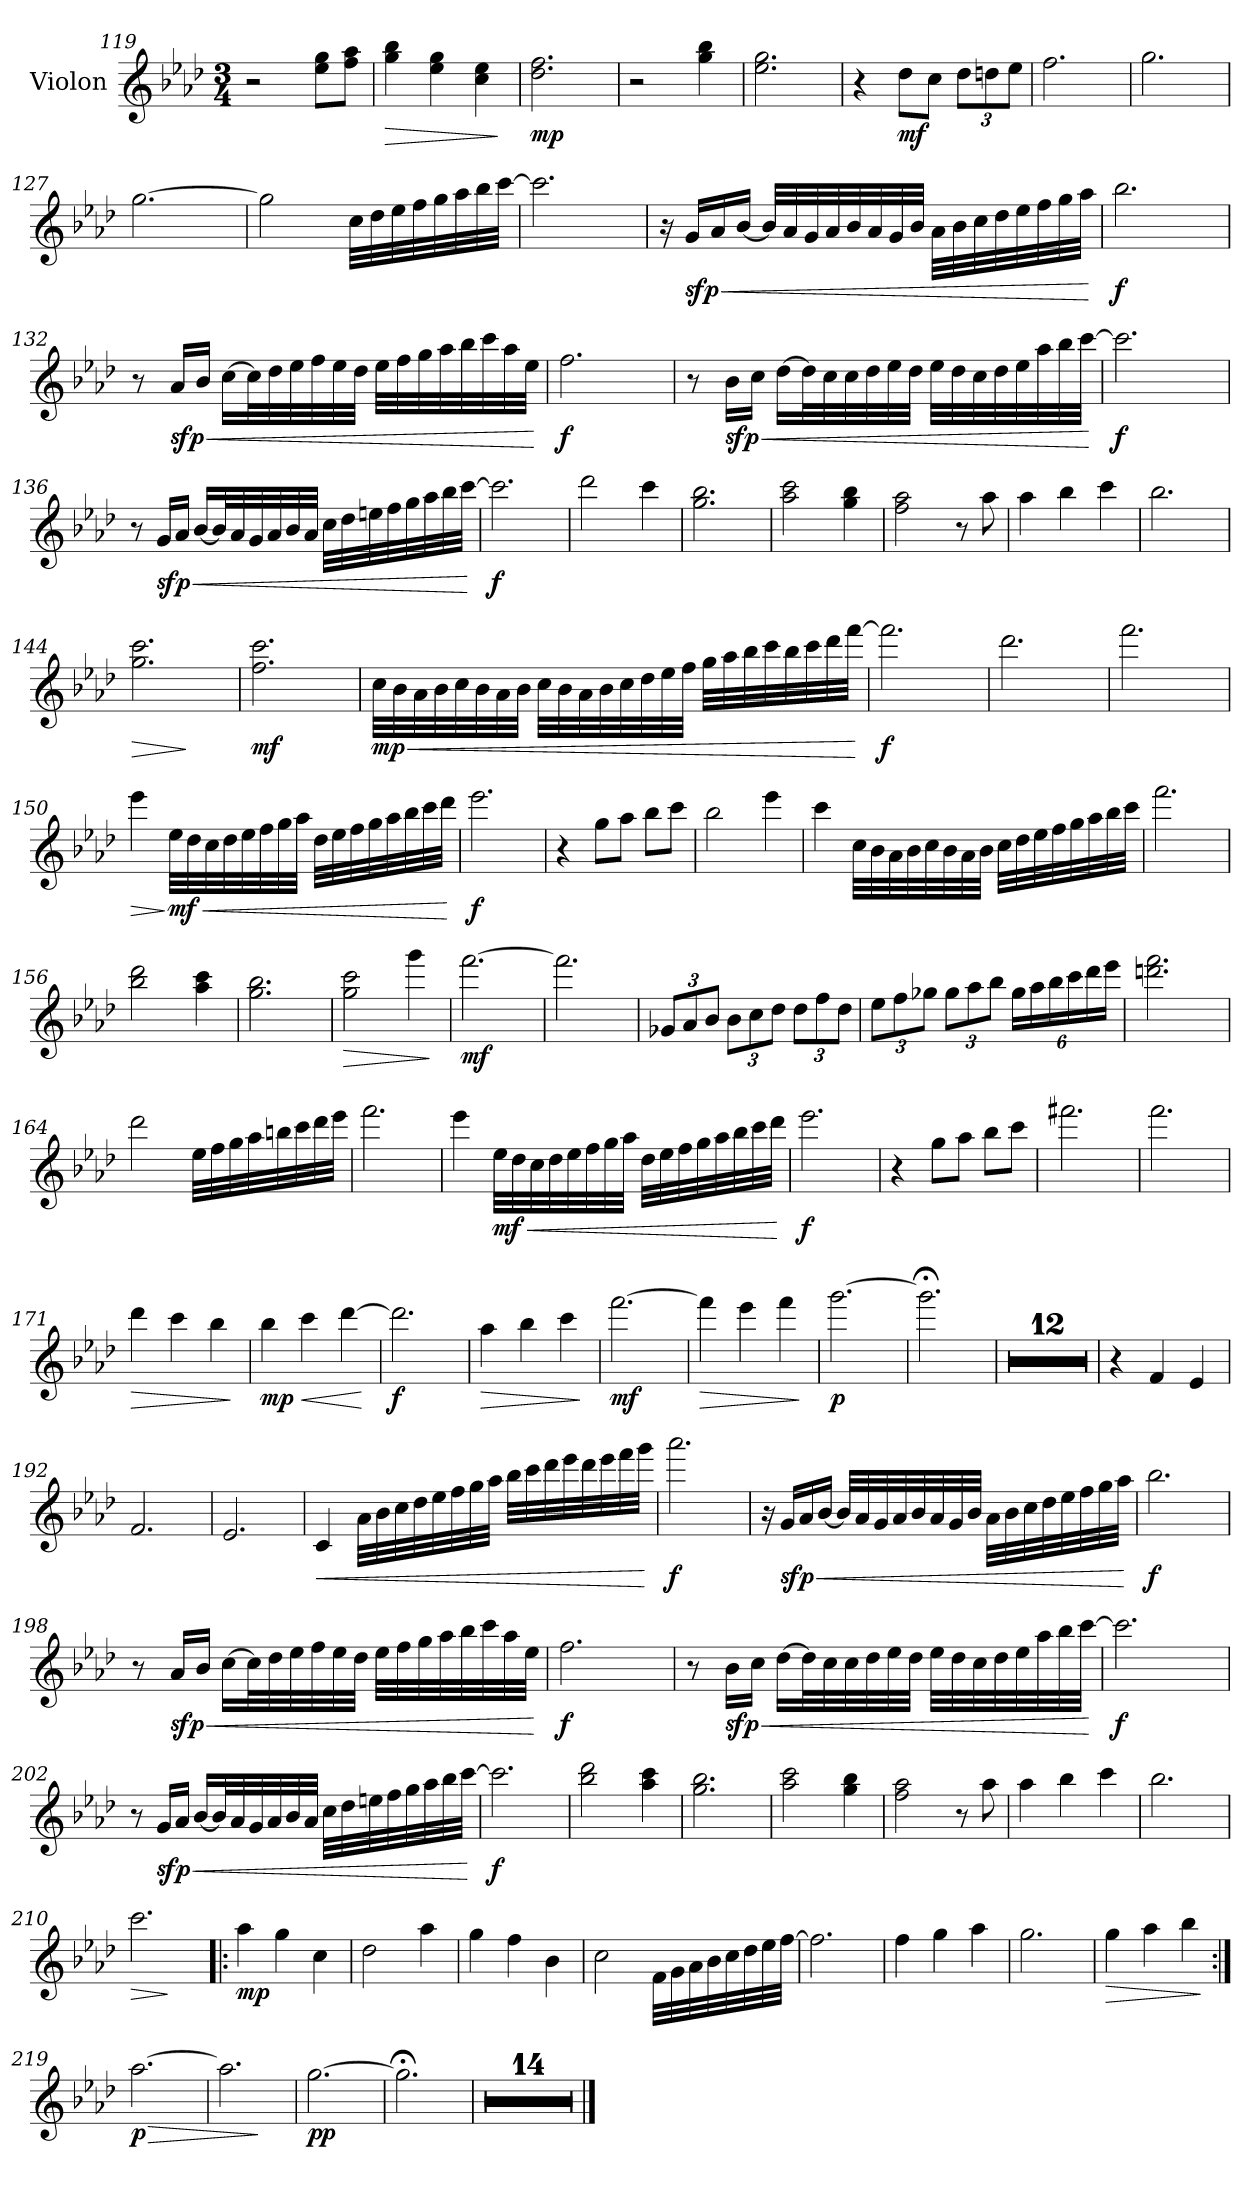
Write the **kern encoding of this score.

**kern	**dynam
*part1	*part1
*staff1	*staff1
*I"Violon	*
*I'Vln.	*
*clefG2	*
*k[b-e-a-d-]	*
*M3/4	*
=119	=119
2r	.
8ee-\ 8gg\L	.
8ff\ 8aa-\J	.
=120	=120
!	!LO:HP:b
4gg\ 4bb-\	>
4ee-\ 4gg\	.
4cc\ 4ee-\	.
.	]
=121	=121
!	!LO:DY:b
2.dd-\ 2.ff\	mp
=122	=122
2r	.
4gg\ 4bb-\	.
=123	=123
2.ee-\ 2.gg\	.
=124	=124
4r	.
!	!LO:DY:b
8dd-\L	mf
8cc\J	.
*Xbrackettup	*
12dd-\L	.
12ddn\	.
12ee-\J	.
!!LO:LB:g=z
=125	=125
2.ff\	.
=126	=126
2.gg\	.
=127	=127
[2.gg\	.
=128	=128
2gg\]	.
32cc\LLL	.
32dd-\	.
32ee-\	.
32ff\	.
32gg\	.
32aa-\	.
32bb-\	.
[32ccc\JJJ	.
=129	=129
2.ccc\]	.
=130	=130
16r	.
!	!LO:HP:b
!	!LO:DY:n=1:b
16g/LL	< sfp
16a-/	.
[16b-/JJ	.
32b-/LLL]	.
32a-/	.
32g/	.
32a-/	.
32b-/	.
32a-/	.
32g/	.
32b-/JJJ	.
32a-\LLL	.
32b-\	.
32cc\	.
32dd-\	.
32ee-\	.
32ff\	.
32gg\	.
32aa-\JJJ	.
.	[
=131	=131
!	!LO:DY:b
2.bb-\	f
!!LO:PB:g=z
=132	=132
8r	.
!	!LO:HP:b
!	!LO:DY:n=1:b
16a-/LL	< sfp
16b-/JJ	.
[16cc\LL	.
32cc\L]	.
32dd-\	.
32ee-\	.
32ff\	.
32ee-\	.
32dd-\JJJ	.
32ee-\LLL	.
32ff\	.
32gg\	.
32aa-\	.
32bb-\	.
32ccc\	.
32aa-\	.
32ee-\JJJ	.
.	[
=133	=133
!	!LO:DY:b
2.ff\	f
=134	=134
8r	.
!	!LO:HP:b
!	!LO:DY:n=1:b
16b-\LL	< sfp
16cc\JJ	.
[16dd-\LL	.
32dd-\L]	.
32cc\	.
32cc\	.
32dd-\	.
32ee-\	.
32dd-\JJJ	.
32ee-\LLL	.
32dd-\	.
32cc\	.
32dd-\	.
32ee-\	.
32aa-\	.
32bb-\	.
[32ccc\JJJ	.
.	[
=135	=135
!	!LO:DY:b
2.ccc\]	f
!!LO:LB:g=z
=136	=136
8r	.
!	!LO:HP:b
!	!LO:DY:n=1:b
16g/LL	< sfp
16a-/JJ	.
[16b-/LL	.
32b-/L]	.
32a-/	.
32g/	.
32a-/	.
32b-/	.
32a-/JJJ	.
32cc\LLL	.
32dd-\	.
32een\	.
32ff\	.
32gg\	.
32aa-\	.
32bb-\	.
[32ccc\JJJ	.
.	[
=137	=137
!	!LO:DY:b
2.ccc\]	f
=138	=138
2ddd-\	.
4ccc\	.
=139	=139
2.gg\ 2.bb-\	.
=140	=140
2aa-\ 2ccc\	.
4gg\ 4bb-\	.
=141	=141
2ff\ 2aa-\	.
8r	.
8aa-\	.
=142	=142
4aa-\	.
4bb-\	.
4ccc\	.
=143	=143
2.bb-\	.
!!LO:LB:g=z
=144	=144
!	!LO:HP:b
2.gg\ 2.ccc\	>
.	]
=145	=145
!	!LO:DY:b
2.ff\ 2.ccc\	mf
=146	=146
!	!LO:HP:b
!	!LO:DY:n=1:b
32cc\LLL	< mp
32b-\	.
32a-\	.
32b-\	.
32cc\	.
32b-\	.
32a-\	.
32b-\JJJ	.
32cc\LLL	.
32b-\	.
32a-\	.
32b-\	.
32cc\	.
32dd-\	.
32ee-\	.
32ff\JJJ	.
32gg\LLL	.
32aa-\	.
32bb-\	.
32ccc\	.
32bb-\	.
32ccc\	.
32ddd-\	.
[32fff\JJJ	.
.	[
=147	=147
!	!LO:DY:b
2.fff\]	f
=148	=148
2.ddd-\	.
=149	=149
2.fff\	.
!!LO:LB:g=z
=150	=150
!	!LO:HP:b
4eee-\	>
!	!LO:HP:n=1:b
!	!LO:DY:n=1:b
32ee-\LLL	] < mf
32dd-\	.
32cc\	.
32dd-\	.
32ee-\	.
32ff\	.
32gg\	.
32aa-\JJJ	.
32dd-\LLL	.
32ee-\	.
32ff\	.
32gg\	.
32aa-\	.
32bb-\	.
32ccc\	.
32ddd-\JJJ	.
.	[
=151	=151
!	!LO:DY:b
2.eee-\	f
=152	=152
4r	.
8gg\L	.
8aa-\J	.
8bb-\L	.
8ccc\J	.
=153	=153
2bb-\	.
4eee-\	.
!!LO:LB:g=z
=154	=154
4ccc\	.
32cc\LLL	.
32b-\	.
32a-\	.
32b-\	.
32cc\	.
32b-\	.
32a-\	.
32b-\JJJ	.
32cc\LLL	.
32dd-\	.
32ee-\	.
32ff\	.
32gg\	.
32aa-\	.
32bb-\	.
32ccc\JJJ	.
=155	=155
2.fff\	.
=156	=156
2bb-\ 2ddd-\	.
4aa-\ 4ccc\	.
=157	=157
2.gg\ 2.bb-\	.
=158	=158
!	!LO:HP:b
2gg\ 2ccc\	>
4ggg\	.
.	]
=159	=159
!	!LO:DY:b
[2.fff\	mf
=160	=160
2.fff\]	.
=161	=161
12g-X/L	.
12a-/	.
12b-/J	.
12b-\L	.
12cc\	.
12dd-\J	.
12dd-\L	.
12ff\	.
12dd-\J	.
!!LO:LB:g=z
=162	=162
12ee-\L	.
12ff\	.
12gg-X\J	.
12gg-\L	.
12aa-\	.
12bb-\J	.
24gg-\LL	.
24aa-\	.
24bb-\	.
24ccc\	.
24ddd-\	.
24eee-\JJ	.
=163	=163
2.dddn\ 2.fff\	.
=164	=164
2ddd-\	.
32ee-\LLL	.
32ff\	.
32gg\	.
32aa-\	.
32bbn\	.
32ccc\	.
32ddd-\	.
32eee-\JJJ	.
=165	=165
2.fff\	.
!!LO:LB:g=z
=166	=166
4eee-\	.
!	!LO:HP:b
!	!LO:DY:n=1:b
32ee-\LLL	< mf
32dd-\	.
32cc\	.
32dd-\	.
32ee-\	.
32ff\	.
32gg\	.
32aa-\JJJ	.
32dd-\LLL	.
32ee-\	.
32ff\	.
32gg\	.
32aa-\	.
32bb-\	.
32ccc\	.
32ddd-\JJJ	.
.	[
=167	=167
!	!LO:DY:b
2.eee-\	f
=168	=168
4r	.
8gg\L	.
8aa-\J	.
8bb-\L	.
8ccc\J	.
=169	=169
2.fff#X\	.
=170	=170
2.fff\	.
=171	=171
!	!LO:HP:b
4ddd-\	>
4ccc\	.
4bb-\	.
.	]
=172	=172
!	!LO:DY:b
4bb-\	mp
!	!LO:HP:b
4ccc\	<
[4ddd-\	.
.	[
!!LO:LB:g=z
=173	=173
!	!LO:DY:b
2.ddd-\]	f
=174	=174
!	!LO:HP:b
4aa-\	>
4bb-\	.
4ccc\	.
.	]
=175	=175
!	!LO:DY:b
[2.fff\	mf
=176	=176
!	!LO:HP:b
4fff\]	>
4eee-\	.
4fff\	.
.	]
=177	=177
!	!LO:DY:b
[2.ggg\	p
=178	=178
2.ggg;<\]	.
=179	=179
2.r	.
=180	=180
2.r	.
=181	=181
2.r	.
=182	=182
2.r	.
=183	=183
2.r	.
=184	=184
2.r	.
=185	=185
2.r	.
=186	=186
2.r	.
=187	=187
2.r	.
!!LO:LB:g=z
=188	=188
2.r	.
=189	=189
2.r	.
=190	=190
2.r	.
=191	=191
4r	.
4f/	.
4e-/	.
=192	=192
2.f/	.
=193	=193
2.e-/	.
=194	=194
!	!LO:HP:b
4c/	<
32a-\LLL	.
32b-\	.
32cc\	.
32dd-\	.
32ee-\	.
32ff\	.
32gg\	.
32aa-\JJJ	.
32bb-\LLL	.
32ccc\	.
32ddd-\	.
32eee-\	.
32ddd-\	.
32eee-\	.
32fff\	.
32ggg\JJJ	.
.	[
=195	=195
!	!LO:DY:b
2.aaa-\	f
!!LO:LB:g=z
=196	=196
16r	.
!	!LO:HP:b
!	!LO:DY:n=1:b
16g/LL	< sfp
16a-/	.
[16b-/JJ	.
32b-/LLL]	.
32a-/	.
32g/	.
32a-/	.
32b-/	.
32a-/	.
32g/	.
32b-/JJJ	.
32a-\LLL	.
32b-\	.
32cc\	.
32dd-\	.
32ee-\	.
32ff\	.
32gg\	.
32aa-\JJJ	.
.	[
=197	=197
!	!LO:DY:b
2.bb-\	f
=198	=198
8r	.
!	!LO:HP:b
!	!LO:DY:n=1:b
16a-/LL	< sfp
16b-/JJ	.
[16cc\LL	.
32cc\L]	.
32dd-\	.
32ee-\	.
32ff\	.
32ee-\	.
32dd-\JJJ	.
32ee-\LLL	.
32ff\	.
32gg\	.
32aa-\	.
32bb-\	.
32ccc\	.
32aa-\	.
32ee-\JJJ	.
.	[
=199	=199
!	!LO:DY:b
2.ff\	f
!!LO:LB:g=z
=200	=200
8r	.
!	!LO:HP:b
!	!LO:DY:n=1:b
16b-\LL	< sfp
16cc\JJ	.
[16dd-\LL	.
32dd-\L]	.
32cc\	.
32cc\	.
32dd-\	.
32ee-\	.
32dd-\JJJ	.
32ee-\LLL	.
32dd-\	.
32cc\	.
32dd-\	.
32ee-\	.
32aa-\	.
32bb-\	.
[32ccc\JJJ	.
.	[
=201	=201
!	!LO:DY:b
2.ccc\]	f
=202	=202
8r	.
!	!LO:HP:b
!	!LO:DY:n=1:b
16g/LL	< sfp
16a-/JJ	.
[16b-/LL	.
32b-/L]	.
32a-/	.
32g/	.
32a-/	.
32b-/	.
32a-/JJJ	.
32cc\LLL	.
32dd-\	.
32een\	.
32ff\	.
32gg\	.
32aa-\	.
32bb-\	.
[32ccc\JJJ	.
.	[
=203	=203
!	!LO:DY:b
2.ccc\]	f
=204	=204
2bb-\ 2ddd-\	.
4aa-\ 4ccc\	.
!!LO:PB:g=z
=205	=205
2.gg\ 2.bb-\	.
=206	=206
2aa-\ 2ccc\	.
4gg\ 4bb-\	.
=207	=207
2ff\ 2aa-\	.
8r	.
8aa-\	.
=208	=208
4aa-\	.
4bb-\	.
4ccc\	.
=209	=209
2.bb-\	.
=210	=210
!	!LO:HP:b
2.ccc\	>
.	]
=211!|:	=211!|:
!	!LO:DY:b
4aa-\	mp
4gg\	.
4cc\	.
=212	=212
2dd-\	.
4aa-\	.
=213	=213
4gg\	.
4ff\	.
4b-\	.
=214	=214
2cc\	.
32f\LLL	.
32g\	.
32a-\	.
32b-\	.
32cc\	.
32dd-\	.
32ee-\	.
[32ff\JJJ	.
!!LO:LB:g=z
=215	=215
2.ff\]	.
=216	=216
4ff\	.
4gg\	.
4aa-\	.
=217	=217
2.gg\	.
=218	=218
!	!LO:HP:b
4gg\	>
4aa-\	.
4bb-\	.
.	]
=219:|!	=219:|!
!	!LO:HP:b
!	!LO:DY:n=1:b
[2.aa-\	> p
=220	=220
2.aa-\]	.
.	]
=221	=221
!	!LO:DY:b
[2.gg\	pp
=222	=222
2.gg;<Z\]	.
=223	=223
2.r	.
=224	=224
2.r	.
=225	=225
2.r	.
=226	=226
2.r	.
=227	=227
2.r	.
=228	=228
2.r	.
=229	=229
2.r	.
!!LO:LB:g=z
=230	=230
2.r	.
=231	=231
2.r	.
=232	=232
2.r	.
=233	=233
2.r	.
=234	=234
2.r	.
=235	=235
2.r	.
=236	=236
2.r	.
==	==
*-	*-
